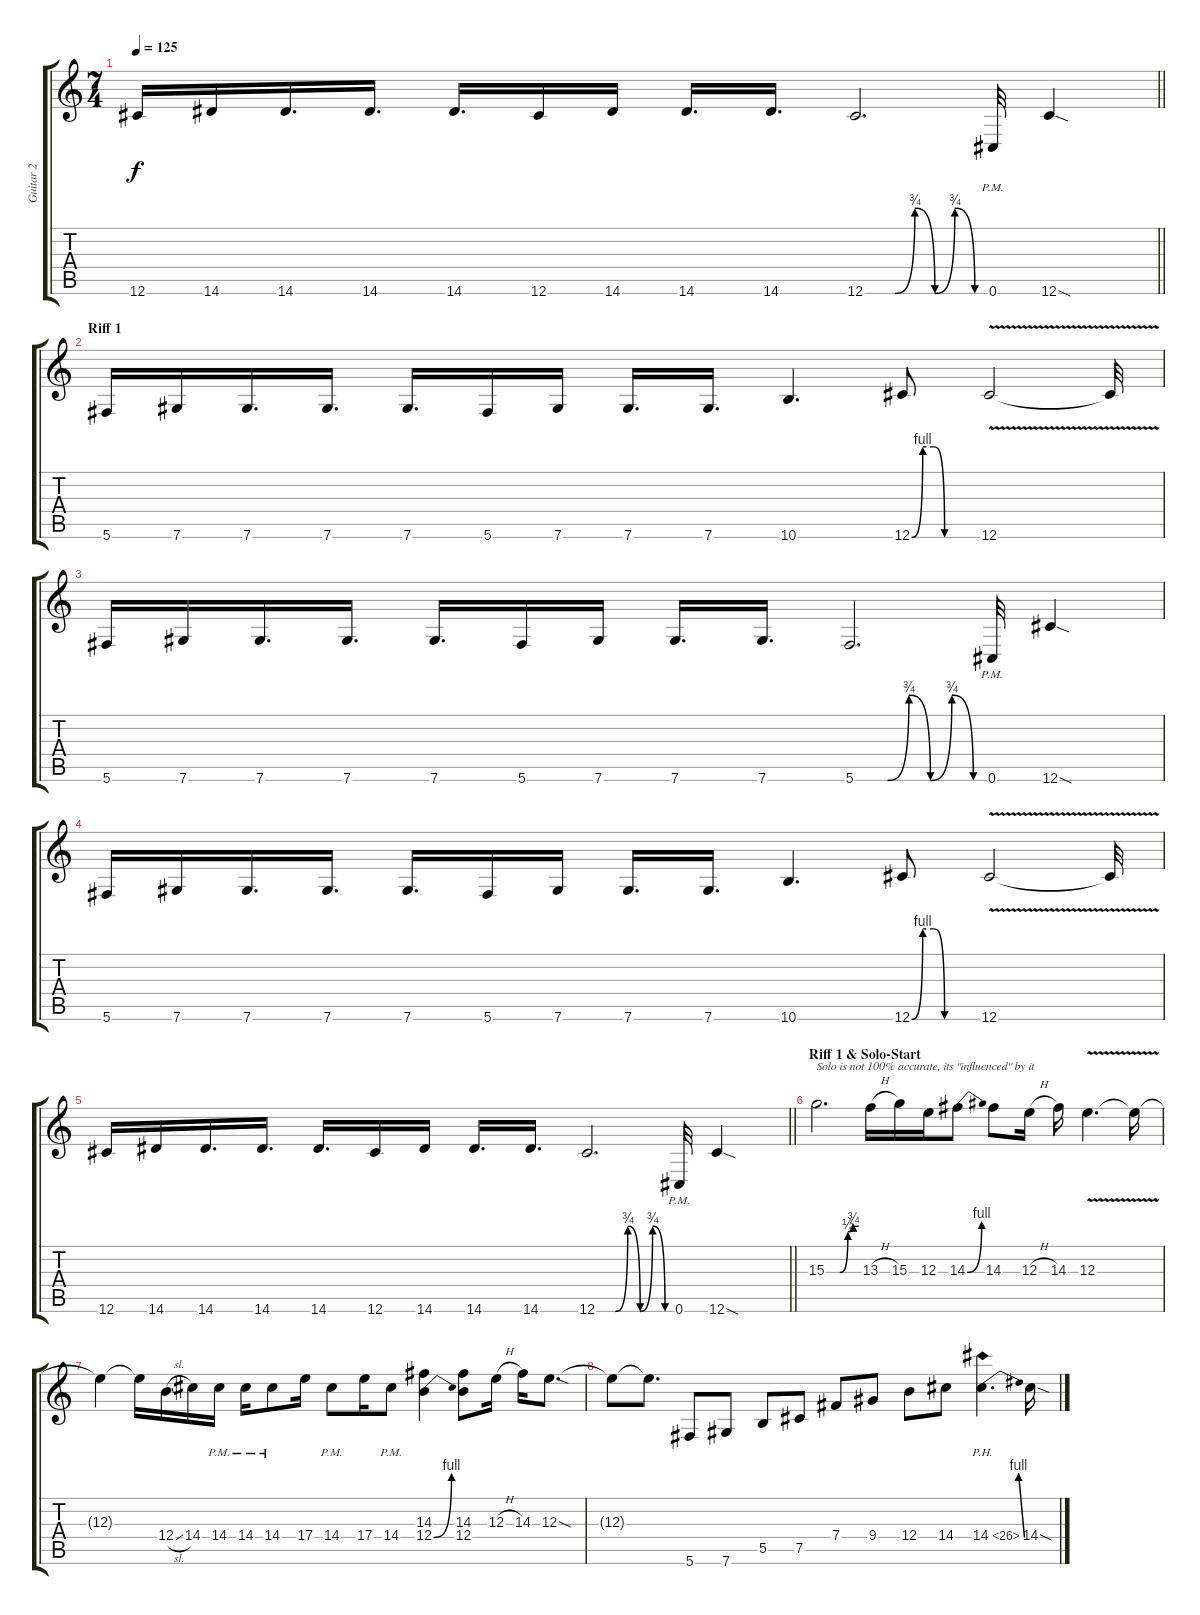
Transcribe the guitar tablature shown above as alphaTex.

\track ("Guitar 2" "Guitar 2") {instrument distortionguitar}
\staff {score tabs}
\tuning (Db4 Ab3 E3 B2 Gb2 Db2) {hide}
\ts (7 4)
\tempo 125
\clef g2
\barLineRight lightlight
\ks c
12.6.16{dy f} 14.6.16 14.6.16{d} 14.6.16{d} 14.6.16{d} 12.6.16 14.6.16 14.6.16{d} 14.6.16{d} 12.6{be (custom 0 0 15 0 25 3 35 0 45 3 55 0 60 0)}.2{d} 0.6{pm}.32 12.6{sod}.4 |
\section ("" "Riff 1")
5.6.16 7.6.16 7.6.16{d} 7.6.16{d} 7.6.16{d} 5.6.16 7.6.16 7.6.16{d} 7.6.16{d} 10.6.4{d} 12.6{be (custom 0 0 10 4 20 4 30 0 60 0)}.8 12.6{v}.2 12.6{t}.32 |
5.6.16 7.6.16 7.6.16{d} 7.6.16{d} 7.6.16{d} 5.6.16 7.6.16 7.6.16{d} 7.6.16{d} 5.6{be (custom 0 0 15 0 25 3 35 0 45 3 55 0 60 0)}.2{d} 0.6{pm}.32 12.6{sod}.4 |
5.6.16 7.6.16 7.6.16{d} 7.6.16{d} 7.6.16{d} 5.6.16 7.6.16 7.6.16{d} 7.6.16{d} 10.6.4{d} 12.6{be (custom 0 0 10 4 20 4 30 0 60 0)}.8 12.6{v}.2 12.6{t}.32 |
\barLineRight lightlight
12.6.16 14.6.16 14.6.16{d} 14.6.16{d} 14.6.16{d} 12.6.16 14.6.16 14.6.16{d} 14.6.16{d} 12.6{be (custom 0 0 15 0 25 3 35 0 45 3 55 0 60 0)}.2{d} 0.6{pm}.32 12.6{sod}.4 |
\section ("" "Riff 1 & Solo-Start")
15.3{be (custom 0 0 25 0 40 2 50 3 60 3)}.2{d txt "Solo is not 100% accurate, its \"influenced\" by it"} 13.3{h}.16 15.3.16 12.3.16 14.3{be (bend 0 0 60 4)}.8 14.3.8 12.3{h}.16 14.3.16 12.3{v}.4{d} 12.3{t}.16 |
12.3{t}.4 12.3{t}.16 12.4{sl}.16 14.4.16 14.4{pm}.16 14.4{pm}.16 14.4{pm}.8 17.4.16 14.4{pm}.8 17.4.16 14.4{pm}.8 (14.3 12.4{be (bend 0 0 60 4)}).4 (14.3 12.4).8 12.3{h}.16 14.3.16 12.3{sod}.8{d} |
12.3{t}.8 12.3{t}.8{d} 5.6.8 7.6.8 5.5.8 7.5.8 7.4.8 9.4.8 12.4.8 14.4.8 14.4{be (bend 0 0 60 4) ph 12}.4{d} 14.4{sod}.16
